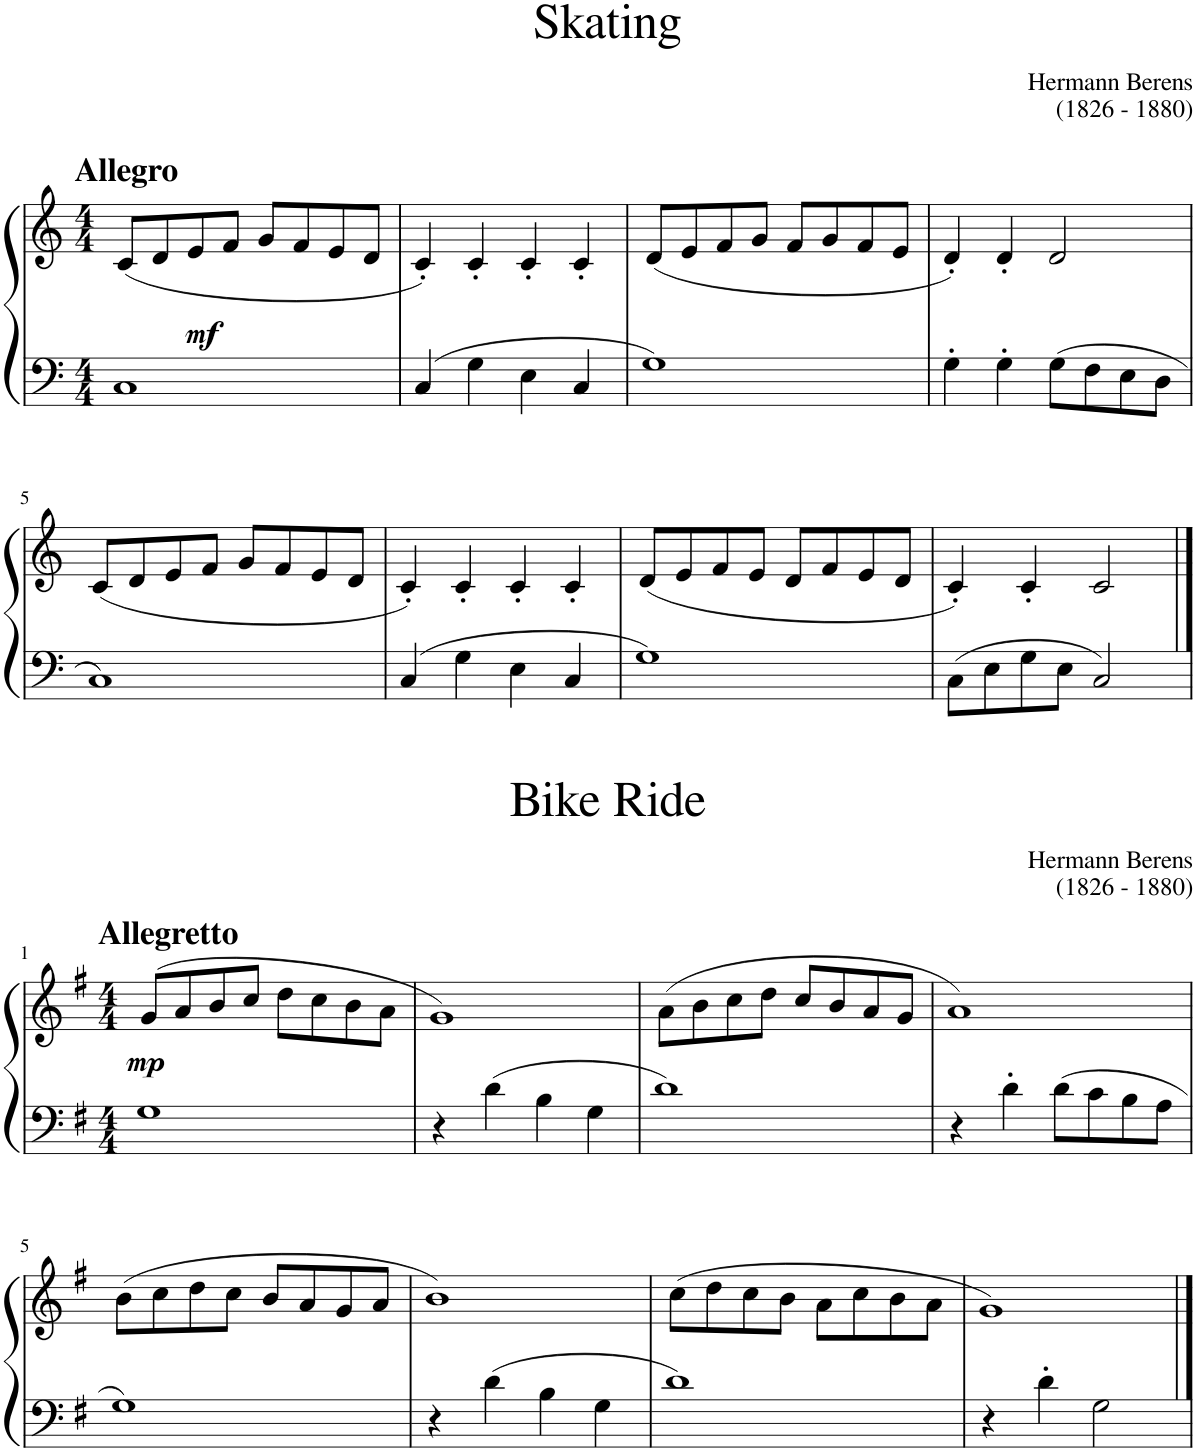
**kern	**kern	**dynam
*part1	*part1	*part1
*staff2	*staff1	*staff1/2
*I"Piano	*	*
*I'Pno	*	*
*clefF4	*clefG2	*
*k[]	*k[]	*
*M4/4	*M4/4	*
=1	=1	=1
!	!LO:TX:a:B:t=Allegro	!
!	!	!LO:DY:b
1C	(8c/L	mf
.	8d/	.
.	8e/	.
.	8f/J	.
.	8g/L	.
.	8f/	.
.	8e/	.
.	8d/J	.
=2	=2	=2
4C/	4c'/)	.
4G\	4c'/	.
4E\	4c'/	.
4C/	4c'/	.
=3	=3	=3
1G	(8d/L	.
.	8e/	.
.	8f/	.
.	8g/J	.
.	8f/L	.
.	8g/	.
.	8f/	.
.	8e/J	.
=4	=4	=4
4G'\	4d'/)	.
4G'\	4d'/	.
8G\L	2d/	.
8F\	.	.
8E\	.	.
8D\J	.	.
!!LO:LB:g=z
=5	=5	=5
1C	(8c/L	.
.	8d/	.
.	8e/	.
.	8f/J	.
.	8g/L	.
.	8f/	.
.	8e/	.
.	8d/J	.
=6	=6	=6
4C/	4c'/)	.
4G\	4c'/	.
4E\	4c'/	.
4C/	4c'/	.
=7	=7	=7
1G	(8d/L	.
.	8e/	.
.	8f/	.
.	8e/J	.
.	8d/L	.
.	8f/	.
.	8e/	.
.	8d/J	.
=8	=8	=8
8C\L	4c'/)	.
8E\	.	.
8G\	4c'/	.
8E\J	.	.
2C/	2c/	.
!!LO:LB:g=z
==1	==1	==1
*k[f#]	*k[f#]	*
*M4/4	*M4/4	*
!	!LO:TX:a:B:t=Allegretto	!
!	!	!LO:DY:b
1G	(8g/L	mp
.	8a/	.
.	8b/	.
.	8cc/J	.
.	8dd\L	.
.	8cc\	.
.	8b\	.
.	8a\J	.
=2	=2	=2
4r	1g)	.
4d\	.	.
4B\	.	.
4G\	.	.
=3	=3	=3
1d	(8a\L	.
.	8b\	.
.	8cc\	.
.	8dd\J	.
.	8cc/L	.
.	8b/	.
.	8a/	.
.	8g/J	.
=4	=4	=4
4r	1a)	.
4d'\	.	.
8d\L	.	.
8c\	.	.
8B\	.	.
8A\J	.	.
!!LO:LB:g=z
=5	=5	=5
1G	(8b\L	.
.	8cc\	.
.	8dd\	.
.	8cc\J	.
.	8b/L	.
.	8a/	.
.	8g/	.
.	8a/J	.
=6	=6	=6
4r	1b)	.
4d\	.	.
4B\	.	.
4G\	.	.
=7	=7	=7
1d	(8cc\L	.
.	8dd\	.
.	8cc\	.
.	8b\J	.
.	8a\L	.
.	8cc\	.
.	8b\	.
.	8a\J	.
=8	=8	=8
4r	1g)	.
4d'\	.	.
2G\	.	.
==	==	==
*-	*-	*-
